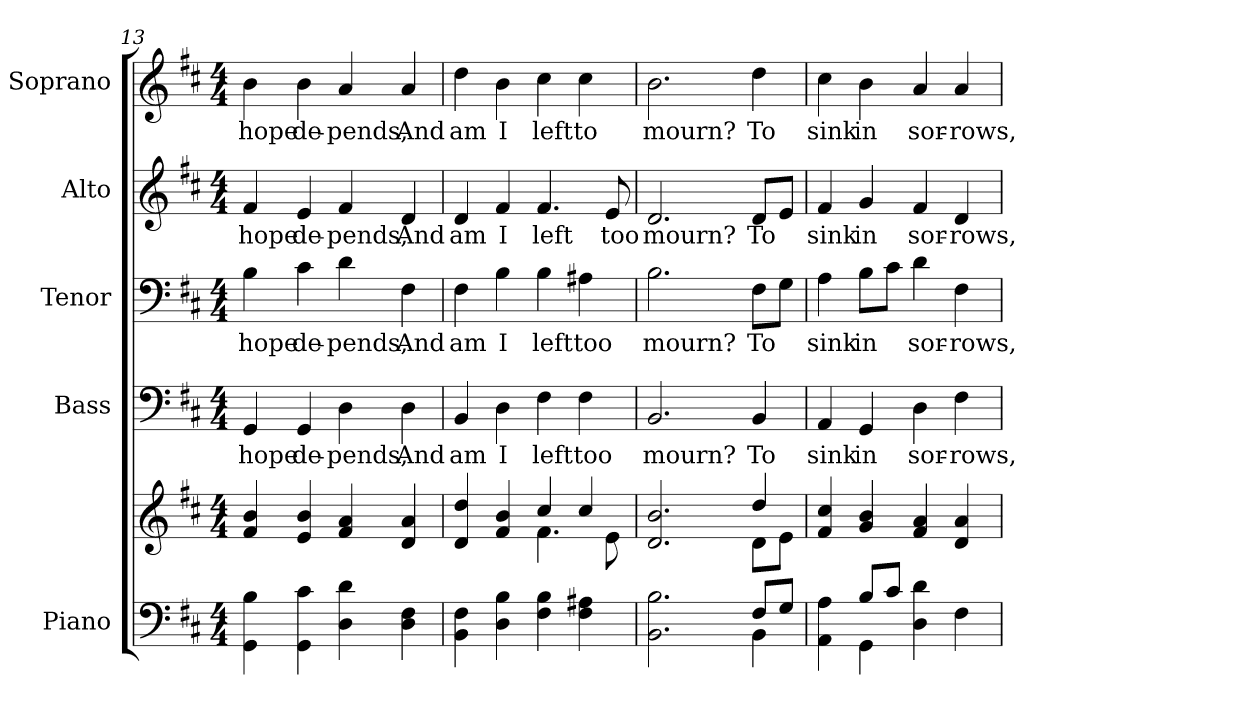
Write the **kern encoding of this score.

**kern	**kern	**kern	**text	**kern	**text	**kern	**text	**kern	**text
*part5	*part5	*part4	*part4	*part3	*part3	*part2	*part2	*part1	*part1
*staff6	*staff5	*staff4	*staff4	*staff3	*staff3	*staff2	*staff2	*staff1	*staff1
*I"Piano	*	*I"Bass	*	*I"Tenor	*	*I"Alto	*	*I"Soprano	*
*I'Pno.	*	*I'B.	*	*I'T.	*	*I'A.	*	*I'S.	*
!!LO:LB:g=z
*clefF4	*clefG2	*clefF4	*	*clefF4	*	*clefG2	*	*clefG2	*
*k[f#c#]	*k[f#c#]	*k[f#c#]	*	*k[f#c#]	*	*k[f#c#]	*	*k[f#c#]	*
*D:	*D:	*D:	*	*D:	*	*D:	*	*D:	*
*M4/4	*M4/4	*M4/4	*	*M4/4	*	*M4/4	*	*M4/4	*
=13	=13	=13	=13	=13	=13	=13	=13	=13	=13
!	!	!	!LO:LY:b:color=#000000	!	!	!	!	!	!
!	!	!	!	!	!LO:LY:b:color=#000000	!	!	!	!
!	!	!	!	!	!	!	!LO:LY:b:color=#000000	!	!
!	!	!	!	!	!	!	!	!	!LO:LY:b:color=#000000
4GGi\ 4Bi	4f#i/ 4bi	4GGi/	hope	4Bi\	hope	4f#i/	hope	4bi\	hope
!	!	!	!LO:LY:b:color=#000000	!	!	!	!	!	!
!	!	!	!	!	!LO:LY:b:color=#000000	!	!	!	!
!	!	!	!	!	!	!	!LO:LY:b:color=#000000	!	!
!	!	!	!	!	!	!	!	!	!LO:LY:b:color=#000000
4GGi\ 4c#i	4ei/ 4bi	4GGi/	de-	4c#i\	de-	4ei/	de-	4bi\	de-
!	!	!	!LO:LY:b:color=#000000	!	!	!	!	!	!
!	!	!	!	!	!LO:LY:b:color=#000000	!	!	!	!
!	!	!	!	!	!	!	!LO:LY:b:color=#000000	!	!
!	!	!	!	!	!	!	!	!	!LO:LY:b:color=#000000
4Di\ 4di	4f#i/ 4ai	4Di\	-pends,	4di\	-pends,	4f#i/	-pends,	4ai/	-pends,
!	!	!	!LO:LY:b:color=#000000	!	!	!	!	!	!
!	!	!	!	!	!LO:LY:b:color=#000000	!	!	!	!
!	!	!	!	!	!	!	!LO:LY:b:color=#000000	!	!
!	!	!	!	!	!	!	!	!	!LO:LY:b:color=#000000
4Di\ 4F#i	4di/ 4ai	4Di\	And	4F#i\	And	4di/	And	4ai/	And
=14	=14	=14	=14	=14	=14	=14	=14	=14	=14
*	*^	*	*	*	*	*	*	*	*
!	!	!	!	!LO:LY:b:color=#000000	!	!	!	!	!	!
!	!	!	!	!	!	!LO:LY:b:color=#000000	!	!	!	!
!	!	!	!	!	!	!	!	!LO:LY:b:color=#000000	!	!
!	!	!	!	!	!	!	!	!	!	!LO:LY:b:color=#000000
4BBi\ 4F#i	4di/ 4ddi	2ryy	4BBi/	am	4F#i\	am	4di/	am	4ddi\	am
!	!	!	!	!LO:LY:b:color=#000000	!	!	!	!	!	!
!	!	!	!	!	!	!LO:LY:b:color=#000000	!	!	!	!
!	!	!	!	!	!	!	!	!LO:LY:b:color=#000000	!	!
!	!	!	!	!	!	!	!	!	!	!LO:LY:b:color=#000000
4Di\ 4Bi	4f#i/ 4bi	.	4Di\	I	4Bi\	I	4f#i/	I	4bi\	I
!	!	!	!	!LO:LY:b:color=#000000	!	!	!	!	!	!
!	!	!	!	!	!	!LO:LY:b:color=#000000	!	!	!	!
!	!	!	!	!	!	!	!	!LO:LY:b:color=#000000	!	!
!	!	!	!	!	!	!	!	!	!	!LO:LY:b:color=#000000
4F#i\ 4Bi	4cc#i/	4.f#i\	4F#i\	left	4Bi\	left	4.f#i/	left	4cc#i\	left
!	!	!	!	!LO:LY:b:color=#000000	!	!	!	!	!	!
!	!	!	!	!	!	!LO:LY:b:color=#000000	!	!	!	!
!	!	!	!	!	!	!	!	!	!	!LO:LY:b:color=#000000
4F#i\ 4A#Xi	4cc#i/	.	4F#i\	too	4A#Xi\	too	.	.	4cc#i\	to
!	!	!	!	!	!	!	!	!LO:LY:b:color=#000000	!	!
.	.	8ei\	.	.	.	.	8ei/	too	.	.
!!LO:PB:g=z
=15	=15	=15	=15	=15	=15	=15	=15	=15	=15	=15
*^	*	*	*	*	*	*	*	*	*	*
!	!	!	!	!	!LO:LY:b:color=#000000	!	!	!	!	!	!
!	!	!	!	!	!	!	!LO:LY:b:color=#000000	!	!	!	!
!	!	!	!	!	!	!	!	!	!LO:LY:b:color=#000000	!	!
!	!	!	!	!	!	!	!	!	!	!	!LO:LY:b:color=#000000
2.BBi\ 2.Bi	2ryy	2.di/ 2.bi	2ryy	2.BBi/	mourn?	2.Bi\	mourn?	2.di/	mourn?	2.bi\	mourn?
.	4ryy	.	4ryy	.	.	.	.	.	.	.	.
!	!	!	!	!	!LO:LY:b:color=#000000	!	!	!	!	!	!
!	!	!	!	!	!	!	!LO:LY:b:color=#000000	!	!	!	!
!	!	!	!	!	!	!	!	!	!LO:LY:b:color=#000000	!	!
!	!	!	!	!	!	!	!	!	!	!	!LO:LY:b:color=#000000
8F#i/L	4BBi\	4ddi/	8di\L	4BBi/	To	8F#i\L	To	8di/L	To	4ddi\	To
8Gi/J	.	.	8ei\J	.	.	8Gi\J	.	8ei/J	.	.	.
*	*	*v	*v	*	*	*	*	*	*	*	*
=16	=16	=16	=16	=16	=16	=16	=16	=16	=16	=16
*	*	*^	*	*	*	*	*	*	*	*
!	!	!	!	!	!LO:LY:b:color=#000000	!	!	!	!	!	!
*	*	*v	*v	*	*	*	*	*	*	*	*
*	*	*^	*	*	*	*	*	*	*	*
!	!	!	!	!	!	!	!LO:LY:b:color=#000000	!	!	!	!
*	*	*v	*v	*	*	*	*	*	*	*	*
*	*	*^	*	*	*	*	*	*	*	*
!	!	!	!	!	!	!	!	!	!LO:LY:b:color=#000000	!	!
*	*	*v	*v	*	*	*	*	*	*	*	*
*	*	*^	*	*	*	*	*	*	*	*
!	!	!	!	!	!	!	!	!	!	!	!LO:LY:b:color=#000000
*	*	*v	*v	*	*	*	*	*	*	*	*
4AAi\ 4Ai	4ryy	4f#i/ 4cc#i	4AAi/	sink	4Ai\	sink	4f#i/	sink	4cc#i\	sink
!	!	!	!	!LO:LY:b:color=#000000	!	!	!	!	!	!
!	!	!	!	!	!	!LO:LY:b:color=#000000	!	!	!	!
!	!	!	!	!	!	!	!	!LO:LY:b:color=#000000	!	!
!	!	!	!	!	!	!	!	!	!	!LO:LY:b:color=#000000
8Bi/L	4GGi\	4gi/ 4bi	4GGi/	in	8Bi\L	in	4gi/	in	4bi\	in
8c#i/J	.	.	.	.	8c#i\J	.	.	.	.	.
!	!	!	!	!LO:LY:b:color=#000000	!	!	!	!	!	!
!	!	!	!	!	!	!LO:LY:b:color=#000000	!	!	!	!
!	!	!	!	!	!	!	!	!LO:LY:b:color=#000000	!	!
!	!	!	!	!	!	!	!	!	!	!LO:LY:b:color=#000000
4Di\ 4di	2ryy	4f#i/ 4ai	4Di\	sor-	4di\	sor-	4f#i/	sor-	4ai/	sor-
!	!	!	!	!LO:LY:b:color=#000000	!	!	!	!	!	!
!	!	!	!	!	!	!LO:LY:b:color=#000000	!	!	!	!
!	!	!	!	!	!	!	!	!LO:LY:b:color=#000000	!	!
!	!	!	!	!	!	!	!	!	!	!LO:LY:b:color=#000000
4F#i\	.	4di/ 4ai	4F#i\	-rows,	4F#i\	-rows,	4di/	-rows,	4ai/	-rows,
*v	*v	*	*	*	*	*	*	*	*	*
=	=	=	=	=	=	=	=	=	=
*-	*-	*-	*-	*-	*-	*-	*-	*-	*-
